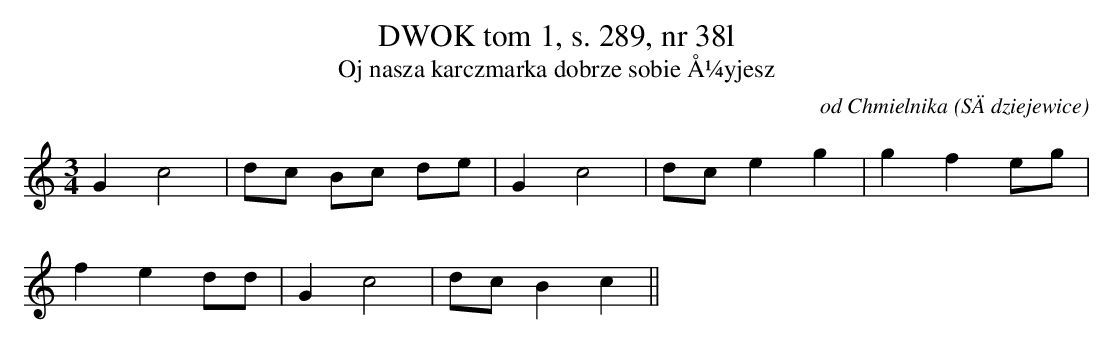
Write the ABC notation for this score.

X:1
T: DWOK tom 1, s. 289, nr 38l
T: Oj nasza karczmarka dobrze sobie Å¼yjesz
O: od Chmielnika (SÄdziejewice)
M: 3/4
L: 1/8
K: C
G2c4 | dc Bc de | G2c4 | dce2g2 | g2f2eg |
f2e2dd | G2c4 | dcB2c2||
